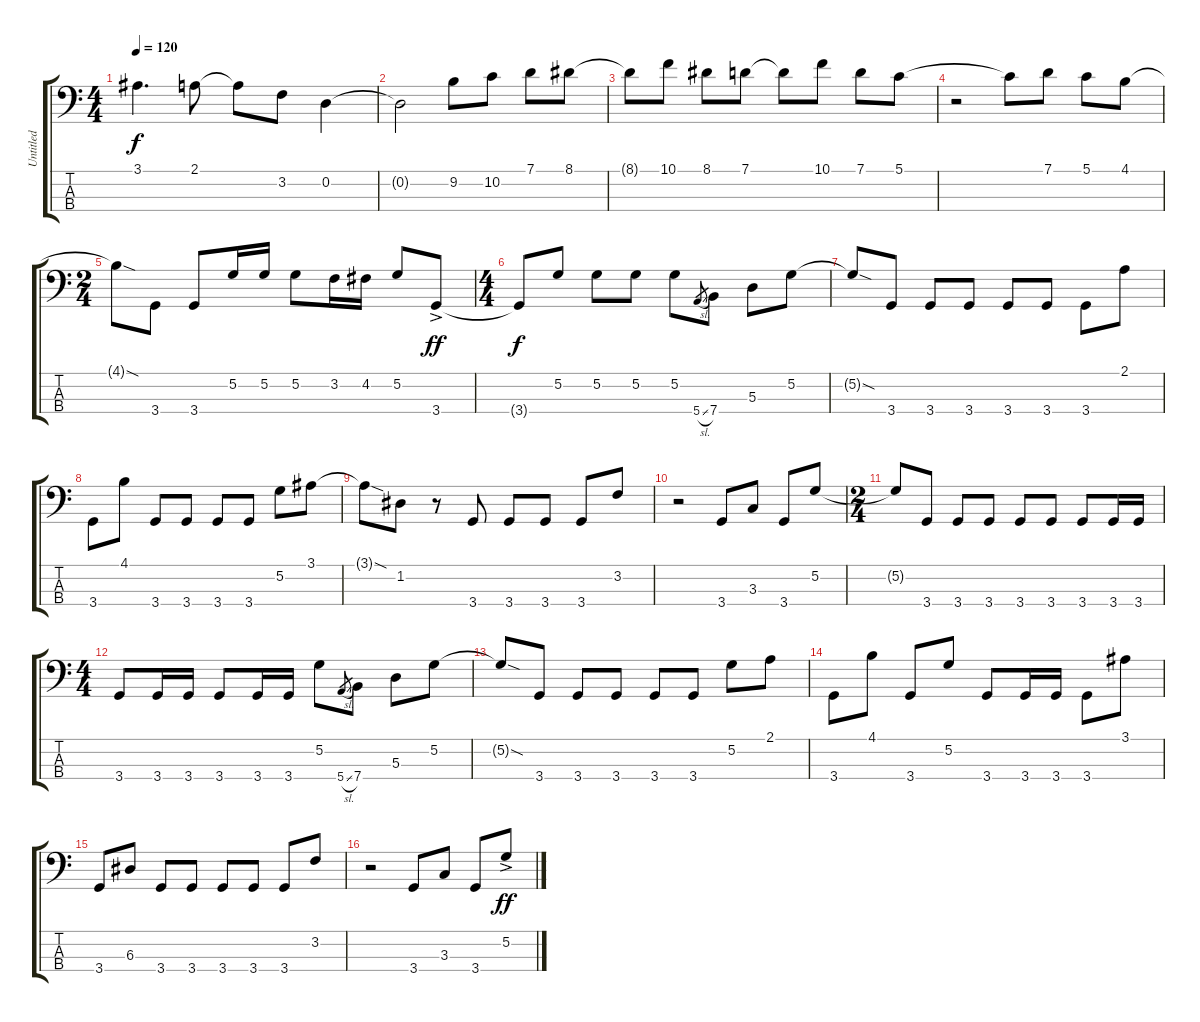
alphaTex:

\track ("Untitled" "Untitled") {instrument electricbassfinger}
\staff {score tabs}
\tuning (G2 D2 A1 E1) {hide}
\ts (4 4)
\tempo 120
\clef f4
\ks c
3.1{t}.4{d dy f} 2.1.8 2.1{t}.8 3.2.8 0.2.4 |
0.2{t}.2 9.2.8 10.2.8 7.1.8 8.1.8 |
8.1{t}.8 10.1.8 8.1.8 7.1.8 7.1{t}.8 10.1.8 7.1.8 5.1.8 |
r.2 5.1{t}.8 7.1.8 5.1.8 4.1.8 |
\ts (2 4)
4.1{sod t}.8 3.4.8 3.4.8 5.2.16 5.2.16 5.2.8 3.2.16 4.2.16 5.2.8 3.4{ac}.8{dy ff} |
\ts (4 4)
3.4{t}.8{dy f} 5.2.8 5.2.8 5.2.8 5.2.8 5.4{sl}.8{gr} 7.4.8 5.3.8 5.2.8 |
5.2{sod t}.8 3.4.8 3.4.8 3.4.8 3.4.8 3.4.8 3.4.8 2.1.8 |
3.4.8 4.1.8 3.4.8 3.4.8 3.4.8 3.4.8 5.2.8 3.1.8 |
3.1{sod t}.8 1.2.8 r.8 3.4.8 3.4.8 3.4.8 3.4.8 3.2.8 |
r.2 3.4.8 3.3.8 3.4.8 5.2.8 |
\ts (2 4)
5.2{t}.8 3.4.8 3.4.8 3.4.8 3.4.8 3.4.8 3.4.8 3.4.16 3.4.16 |
\ts (4 4)
3.4.8 3.4.16 3.4.16 3.4.8 3.4.16 3.4.16 5.2.8 5.4{sl}.8{gr} 7.4.8 5.3.8 5.2.8 |
5.2{sod t}.8 3.4.8 3.4.8 3.4.8 3.4.8 3.4.8 5.2.8 2.1.8 |
3.4.8 4.1.8 3.4.8 5.2.8 3.4.8 3.4.16 3.4.16 3.4.8 3.1.8 |
3.4.8 6.3.8 3.4.8 3.4.8 3.4.8 3.4.8 3.4.8 3.2.8 |
r.2 3.4.8 3.3.8 3.4.8 5.2{ac}.8{dy ff}
